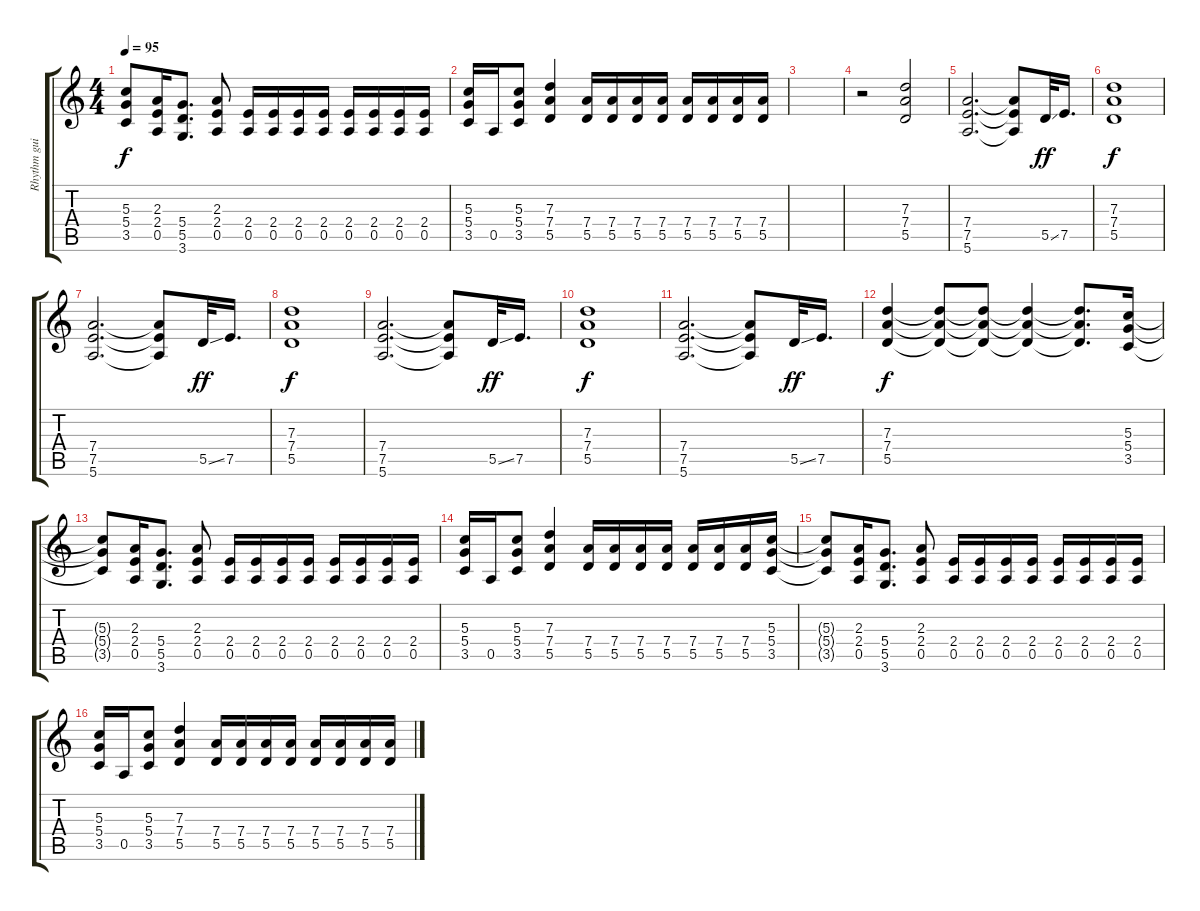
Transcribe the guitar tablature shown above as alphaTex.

\track ("Rhythm guitar / Bass" "Rhythm gui") {instrument distortionguitar}
\staff {score tabs}
\tuning (E4 B3 G3 D3 A2 E2) {hide}
\ts (4 4)
\tempo 95
\clef g2
\ks c
(5.3{t} 5.4{t} 3.5{t}).8{dy f} (2.3 2.4 0.5).16 (5.4 5.5 3.6).8{d} (2.3 2.4 0.5).8 (2.4 0.5).16 (2.4 0.5).16 (2.4 0.5).16 (2.4 0.5).16 (2.4 0.5).16 (2.4 0.5).16 (2.4 0.5).16 (2.4 0.5).16 |
(5.3 5.4 3.5).16 0.5.16 (5.3 5.4 3.5).8 (7.3 7.4 5.5).4 (7.4 5.5).16 (7.4 5.5).16 (7.4 5.5).16 (7.4 5.5).16 (7.4 5.5).16 (7.4 5.5).16 (7.4 5.5).16 (7.4 5.5).16 |
|
r.2 (7.3 7.4 5.5).2 |
(7.4 7.5 5.6).2{d} (7.4{t} 7.5{t} 5.6{t}).8 5.5{ss}.32{dy ff} 7.5.16{d} |
(7.3 7.4 5.5).1{dy f} |
(7.4 7.5 5.6).2{d} (7.4{t} 7.5{t} 5.6{t}).8 5.5{ss}.32{dy ff} 7.5.16{d} |
(7.3 7.4 5.5).1{dy f} |
(7.4 7.5 5.6).2{d} (7.4{t} 7.5{t} 5.6{t}).8 5.5{ss}.32{dy ff} 7.5.16{d} |
(7.3 7.4 5.5).1{dy f} |
(7.4 7.5 5.6).2{d} (7.4{t} 7.5{t} 5.6{t}).8 5.5{ss}.32{dy ff} 7.5.16{d} |
(7.3 7.4 5.5).4{dy f} (7.3{t} 7.4{t} 5.5{t}).8 (7.3{t} 7.4{t} 5.5{t}).8 (7.3{t} 7.4{t} 5.5{t}).4 (7.3{t} 7.4{t} 5.5{t}).8{d} (5.3 5.4 3.5).16 |
(5.3{t} 5.4{t} 3.5{t}).8 (2.3 2.4 0.5).16 (5.4 5.5 3.6).8{d} (2.3 2.4 0.5).8 (2.4 0.5).16 (2.4 0.5).16 (2.4 0.5).16 (2.4 0.5).16 (2.4 0.5).16 (2.4 0.5).16 (2.4 0.5).16 (2.4 0.5).16 |
(5.3 5.4 3.5).16 0.5.16 (5.3 5.4 3.5).8 (7.3 7.4 5.5).4 (7.4 5.5).16 (7.4 5.5).16 (7.4 5.5).16 (7.4 5.5).16 (7.4 5.5).16 (7.4 5.5).16 (7.4 5.5).16 (5.3 5.4 3.5).16 |
(5.3{t} 5.4{t} 3.5{t}).8 (2.3 2.4 0.5).16 (5.4 5.5 3.6).8{d} (2.3 2.4 0.5).8 (2.4 0.5).16 (2.4 0.5).16 (2.4 0.5).16 (2.4 0.5).16 (2.4 0.5).16 (2.4 0.5).16 (2.4 0.5).16 (2.4 0.5).16 |
(5.3 5.4 3.5).16 0.5.16 (5.3 5.4 3.5).8 (7.3 7.4 5.5).4 (7.4 5.5).16 (7.4 5.5).16 (7.4 5.5).16 (7.4 5.5).16 (7.4 5.5).16 (7.4 5.5).16 (7.4 5.5).16 (7.4 5.5).16
